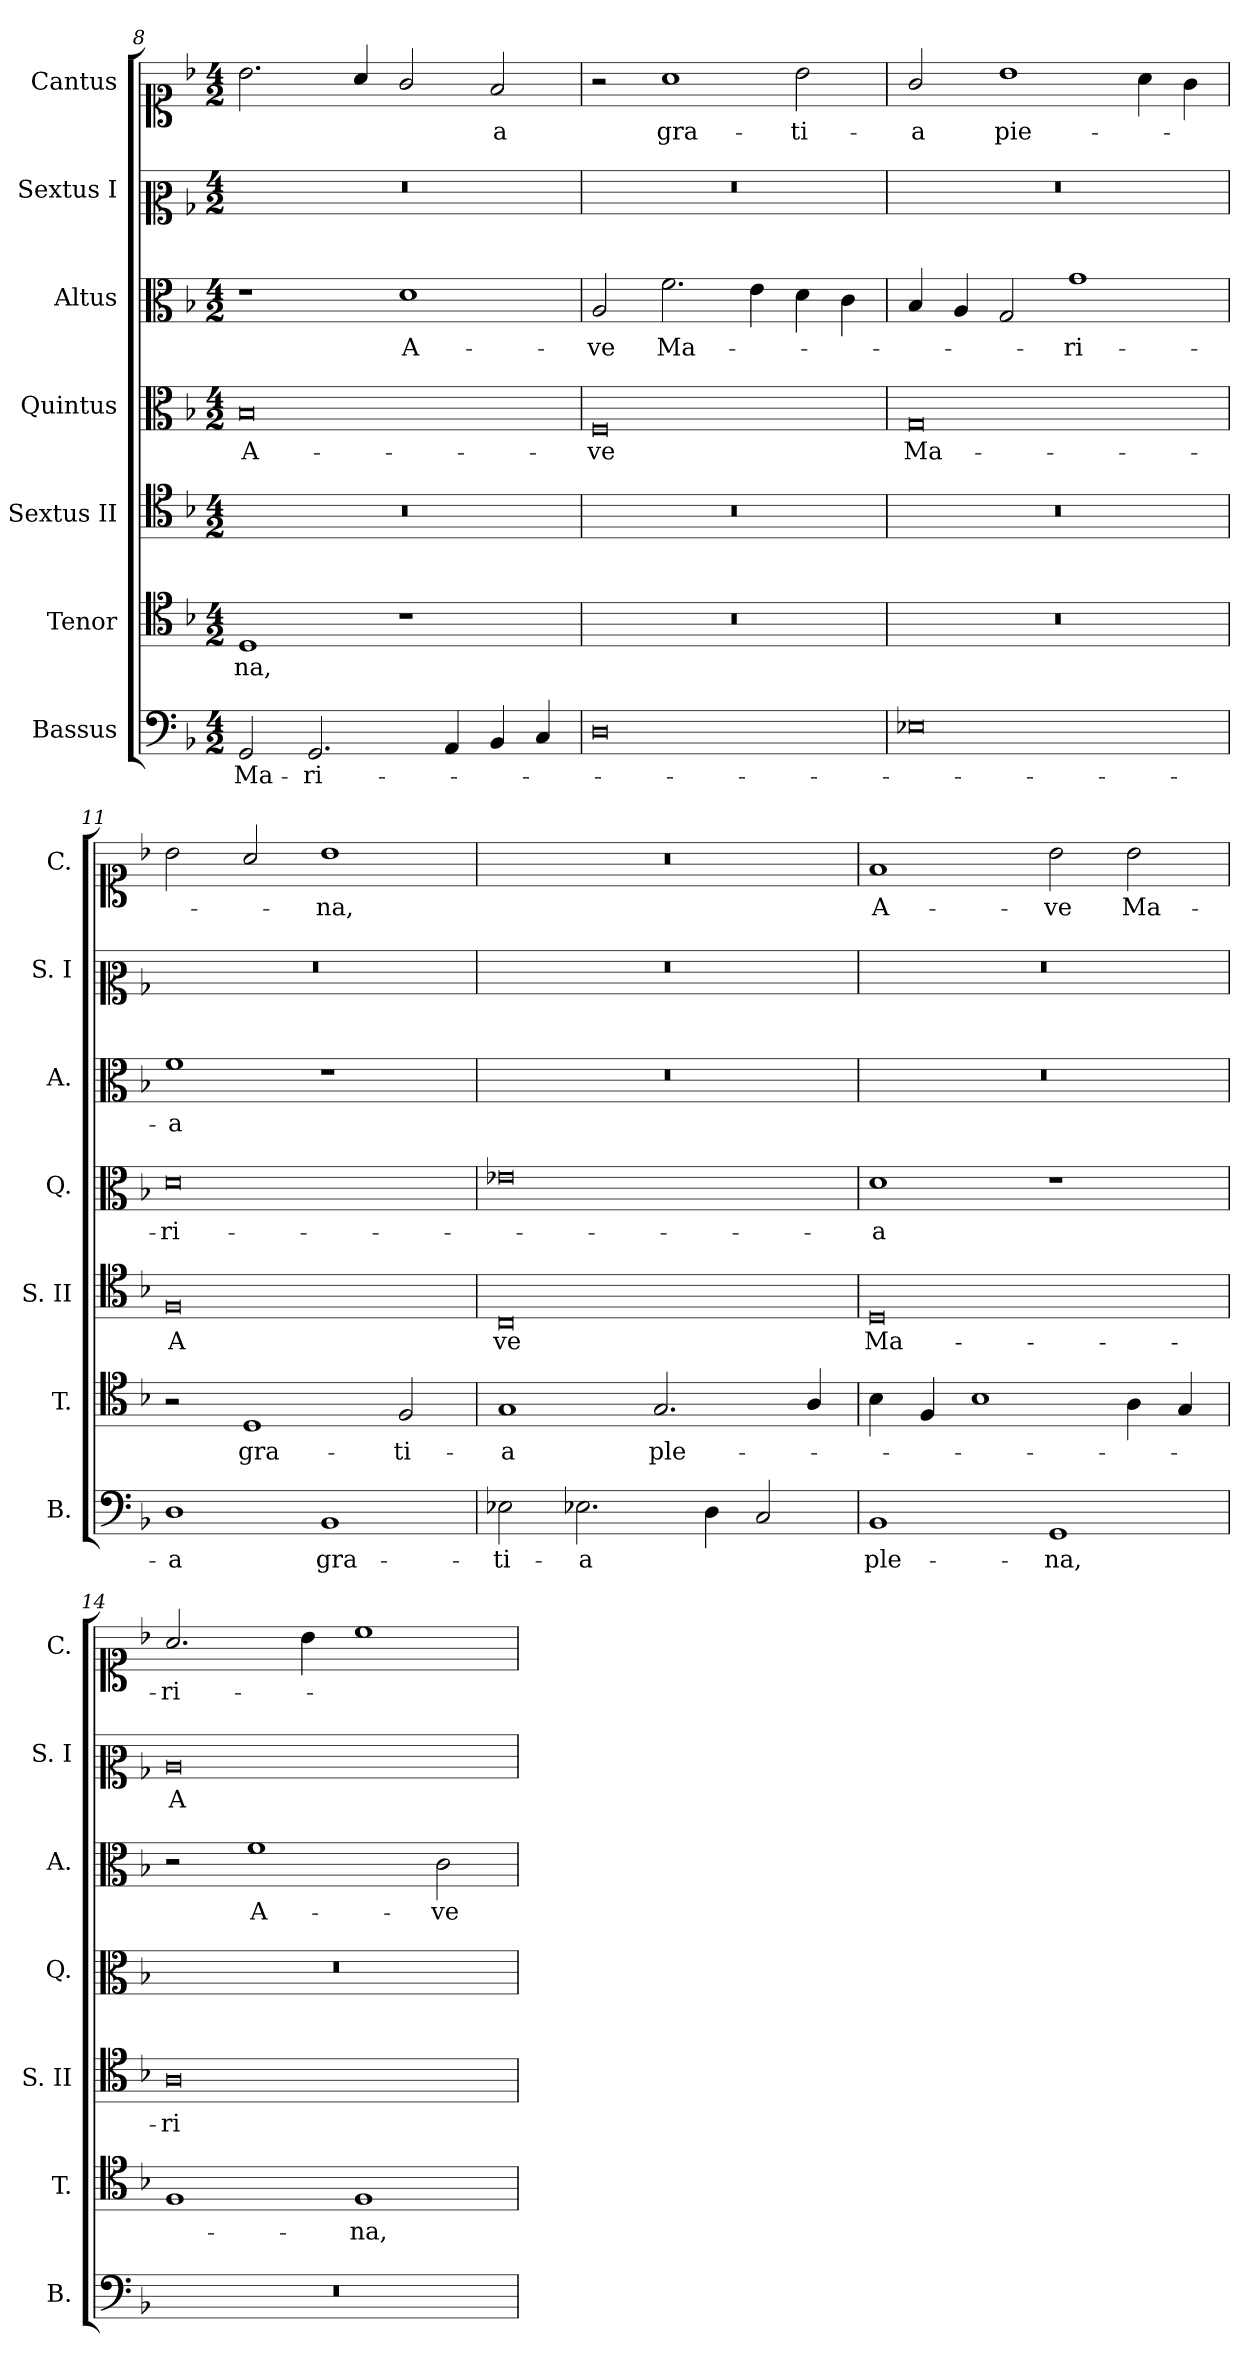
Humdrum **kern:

**kern	**text	**kern	**text	**kern	**text	**kern	**text	**kern	**text	**kern	**text	**kern	**text
*part7	*part7	*part6	*part6	*part5	*part5	*part4	*part4	*part3	*part3	*part2	*part2	*part1	*part1
*staff7	*staff7	*staff6	*staff6	*staff5	*staff5	*staff4	*staff4	*staff3	*staff3	*staff2	*staff2	*staff1	*staff1
*I"Bassus	*	*I"Tenor	*	*I"Sextus II	*	*I"Quintus	*	*I"Altus	*	*I"Sextus I	*	*I"Cantus	*
*I'B.	*	*I'T.	*	*I'S. II	*	*I'Q.	*	*I'A.	*	*I'S. I	*	*I'C.	*
*clefF4	*	*clefC4	*	*clefC4	*	*clefC3	*	*clefC3	*	*clefC2	*	*clefC1	*
*k[b-]	*	*k[b-]	*	*k[b-]	*	*k[b-]	*	*k[b-]	*	*k[b-]	*	*k[b-]	*
*M4/2	*	*M4/2	*	*M4/2	*	*M4/2	*	*M4/2	*	*M4/2	*	*M4/2	*
=8	=8	=8	=8	=8	=8	=8	=8	=8	=8	=8	=8	=8	=8
!	!LO:LY:b	!	!LO:LY:b	!	!	!	!LO:LY:b	!	!	!	!	!	!
2GG/	Ma-	1D	-na,	0r	.	0B-	A-	1r	.	0r	.	2.b-\	.
!	!LO:LY:b	!	!	!	!	!	!	!	!	!	!	!	!
2.GG/	-ri-	.	.	.	.	.	.	.	.	.	.	.	.
.	.	.	.	.	.	.	.	.	.	.	.	4a/	.
!	!	!	!	!	!	!	!	!	!LO:LY:b	!	!	!	!
.	.	1r	.	.	.	.	.	1d	A-	.	.	2g/	.
4AA/	.	.	.	.	.	.	.	.	.	.	.	.	.
!	!	!	!	!	!	!	!	!	!	!	!	!	!LO:LY:b
4BB-/	.	.	.	.	.	.	.	.	.	.	.	2f/	-a
4C/	.	.	.	.	.	.	.	.	.	.	.	.	.
=9	=9	=9	=9	=9	=9	=9	=9	=9	=9	=9	=9	=9	=9
!	!	!	!	!	!	!	!LO:LY:b	!	!LO:LY:b	!	!	!	!
0D	.	0r	.	0r	.	0F	-ve	2A/	-ve	0r	.	2r	.
!	!	!	!	!	!	!	!	!	!LO:LY:b	!	!	!	!LO:LY:b
.	.	.	.	.	.	.	.	2.f\	Ma-	.	.	1a	gra-
.	.	.	.	.	.	.	.	4e\	.	.	.	.	.
!	!	!	!	!	!	!	!	!	!	!	!	!	!LO:LY:b
.	.	.	.	.	.	.	.	4d\	.	.	.	2b-\	-ti-
.	.	.	.	.	.	.	.	4c\	.	.	.	.	.
=10	=10	=10	=10	=10	=10	=10	=10	=10	=10	=10	=10	=10	=10
!	!	!	!	!	!	!	!LO:LY:b	!	!	!	!	!	!LO:LY:b
0E-X	.	0r	.	0r	.	0G	Ma-	4B-/	.	0r	.	2g/	-a
.	.	.	.	.	.	.	.	4A/	.	.	.	.	.
!	!	!	!	!	!	!	!	!	!	!	!	!	!LO:LY:b
.	.	.	.	.	.	.	.	2G/	.	.	.	1b-	pie-
!	!	!	!	!	!	!	!	!	!LO:LY:b	!	!	!	!
.	.	.	.	.	.	.	.	1g	-ri-	.	.	.	.
.	.	.	.	.	.	.	.	.	.	.	.	4a\	.
.	.	.	.	.	.	.	.	.	.	.	.	4g\	.
=11	=11	=11	=11	=11	=11	=11	=11	=11	=11	=11	=11	=11	=11
!	!LO:LY:b	!	!	!	!LO:LY:b	!	!LO:LY:b	!	!LO:LY:b	!	!	!	!
1D	-a	2r	.	0F	A	0d	-ri-	1f	-a	0r	.	2b-\	.
!	!	!	!LO:LY:b	!	!	!	!	!	!	!	!	!	!
.	.	1D	gra-	.	.	.	.	.	.	.	.	2a/	.
!	!LO:LY:b	!	!	!	!	!	!	!	!	!	!	!	!LO:LY:b
1BB-	gra-	.	.	.	.	.	.	1r	.	.	.	1b-	-na,
!	!	!	!LO:LY:b	!	!	!	!	!	!	!	!	!	!
.	.	2F/	-ti-	.	.	.	.	.	.	.	.	.	.
=12	=12	=12	=12	=12	=12	=12	=12	=12	=12	=12	=12	=12	=12
!	!LO:LY:b	!	!LO:LY:b	!	!LO:LY:b	!	!	!	!	!	!	!	!
2E-X\	-ti-	1G	-a	0C	ve	0e-X	.	0r	.	0r	.	0r	.
!	!LO:LY:b	!	!	!	!	!	!	!	!	!	!	!	!
2.E-X\	-a	.	.	.	.	.	.	.	.	.	.	.	.
!	!	!	!LO:LY:b	!	!	!	!	!	!	!	!	!	!
.	.	2.G/	ple-	.	.	.	.	.	.	.	.	.	.
4D\	.	.	.	.	.	.	.	.	.	.	.	.	.
2C/	.	.	.	.	.	.	.	.	.	.	.	.	.
.	.	4A/	.	.	.	.	.	.	.	.	.	.	.
!!LO:PB:g=z
=13	=13	=13	=13	=13	=13	=13	=13	=13	=13	=13	=13	=13	=13
!	!LO:LY:b	!	!	!	!LO:LY:b	!	!LO:LY:b	!	!	!	!	!	!LO:LY:b
1BB-	ple-	4B-\	.	0D	Ma-	1d	-a	0r	.	0r	.	1f	A-
.	.	4F/	.	.	.	.	.	.	.	.	.	.	.
.	.	1B-	.	.	.	.	.	.	.	.	.	.	.
!	!LO:LY:b	!	!	!	!	!	!	!	!	!	!	!	!LO:LY:b
1GG	-na,	.	.	.	.	1r	.	.	.	.	.	2b-\	-ve
!	!	!	!	!	!	!	!	!	!	!	!	!	!LO:LY:b
.	.	4A\	.	.	.	.	.	.	.	.	.	2b-\	Ma-
.	.	4G/	.	.	.	.	.	.	.	.	.	.	.
=14	=14	=14	=14	=14	=14	=14	=14	=14	=14	=14	=14	=14	=14
!	!	!	!	!	!LO:LY:b	!	!	!	!	!	!LO:LY:b	!	!LO:LY:b
0r	.	1F	.	0A	-ri-	0r	.	2r	.	0c	A-	2.a/	-ri-
!	!	!	!	!	!	!	!	!	!LO:LY:b	!	!	!	!
.	.	.	.	.	.	.	.	1f	A-	.	.	.	.
.	.	.	.	.	.	.	.	.	.	.	.	4b-\	.
!	!	!	!LO:LY:b	!	!	!	!	!	!	!	!	!	!
.	.	1F	-na,	.	.	.	.	.	.	.	.	1cc	.
!	!	!	!	!	!	!	!	!	!LO:LY:b	!	!	!	!
.	.	.	.	.	.	.	.	2c\	-ve	.	.	.	.
=	=	=	=	=	=	=	=	=	=	=	=	=	=
*-	*-	*-	*-	*-	*-	*-	*-	*-	*-	*-	*-	*-	*-
